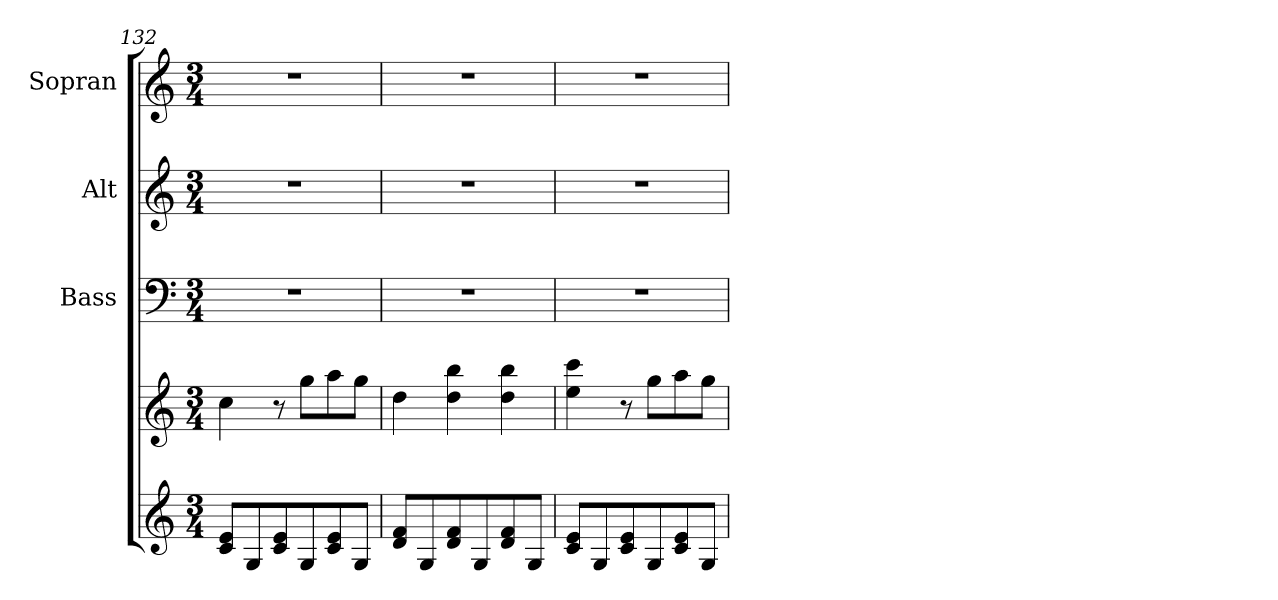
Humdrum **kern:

**kern	**kern	**kern	**kern	**kern
*part4	*part4	*part3	*part2	*part1
*staff5	*staff4	*staff3	*staff2	*staff1
*	*	*I"Bass	*I"Alt	*I"Sopran
*	*	*I'B.	*I'A.	*I'S.
!!LO:LB:g=z
*clefG2	*clefG2	*clefF4	*clefG2	*clefG2
*k[]	*k[]	*k[]	*k[]	*k[]
*C:	*C:	*C:	*C:	*C:
*M3/4	*M3/4	*M3/4	*M3/4	*M3/4
=132	=132	=132	=132	=132
8c/ 8e/L	4cc\	2.r	2.r	2.r
8G/	.	.	.	.
8c/ 8e/	8r	.	.	.
8G/	8gg\L	.	.	.
8c/ 8e/	8aa\	.	.	.
8G/J	8gg\J	.	.	.
=133	=133	=133	=133	=133
8d/ 8f/L	4dd\	2.r	2.r	2.r
8G/	.	.	.	.
8d/ 8f/	4dd\ 4bb\	.	.	.
8G/	.	.	.	.
8d/ 8f/	4dd\ 4bb\	.	.	.
8G/J	.	.	.	.
=134	=134	=134	=134	=134
8c/ 8e/L	4ee\ 4ccc\	2.r	2.r	2.r
8G/	.	.	.	.
8c/ 8e/	8r	.	.	.
8G/	8gg\L	.	.	.
8c/ 8e/	8aa\	.	.	.
8G/J	8gg\J	.	.	.
=	=	=	=	=
*-	*-	*-	*-	*-
